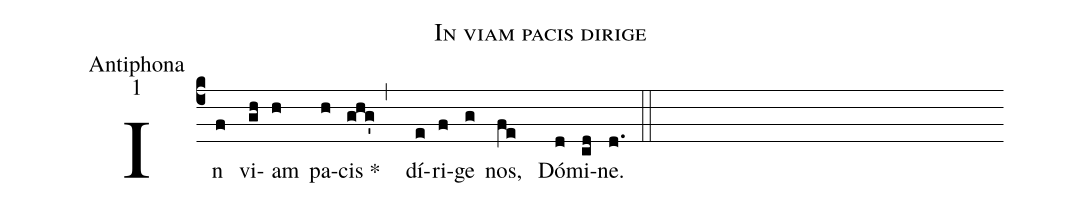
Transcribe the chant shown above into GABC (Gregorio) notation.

name:In viam pacis dirige;
office-part:Antiphona;
mode:1;
%%
(c4)In (f) vi(gh)am(h) pa(h)cis * (ghg',) dí(e)ri(f)ge(g) nos, (fe) Dó(d)mi(cd)ne. (d.::)
